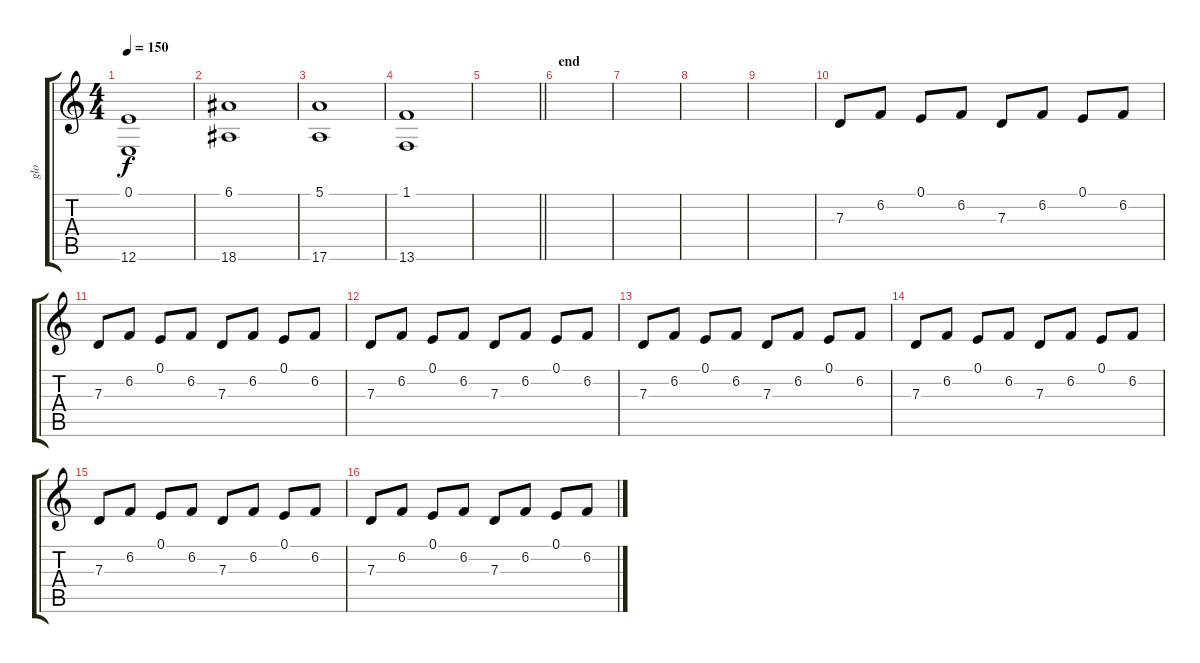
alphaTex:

\track ("glo" "glo") {instrument acousticgrandpiano}
\staff {score tabs}
\tuning (E4 B3 G3 D3 A2 E2) {hide}
\ts (4 4)
\tempo 150
\clef g2
\ks c
(0.1 12.6).1{dy f} |
(6.1 18.6).1 |
(5.1 17.6).1 |
(1.1 13.6).1 |
\barLineRight lightlight
|
\section ("" "end")
|
|
|
|
7.3.8 6.2.8 0.1.8 6.2.8 7.3.8 6.2.8 0.1.8 6.2.8 |
7.3.8 6.2.8 0.1.8 6.2.8 7.3.8 6.2.8 0.1.8 6.2.8 |
7.3.8 6.2.8 0.1.8 6.2.8 7.3.8 6.2.8 0.1.8 6.2.8 |
7.3.8 6.2.8 0.1.8 6.2.8 7.3.8 6.2.8 0.1.8 6.2.8 |
7.3.8 6.2.8 0.1.8 6.2.8 7.3.8 6.2.8 0.1.8 6.2.8 |
7.3.8 6.2.8 0.1.8 6.2.8 7.3.8 6.2.8 0.1.8 6.2.8 |
7.3.8 6.2.8 0.1.8 6.2.8 7.3.8 6.2.8 0.1.8 6.2.8
